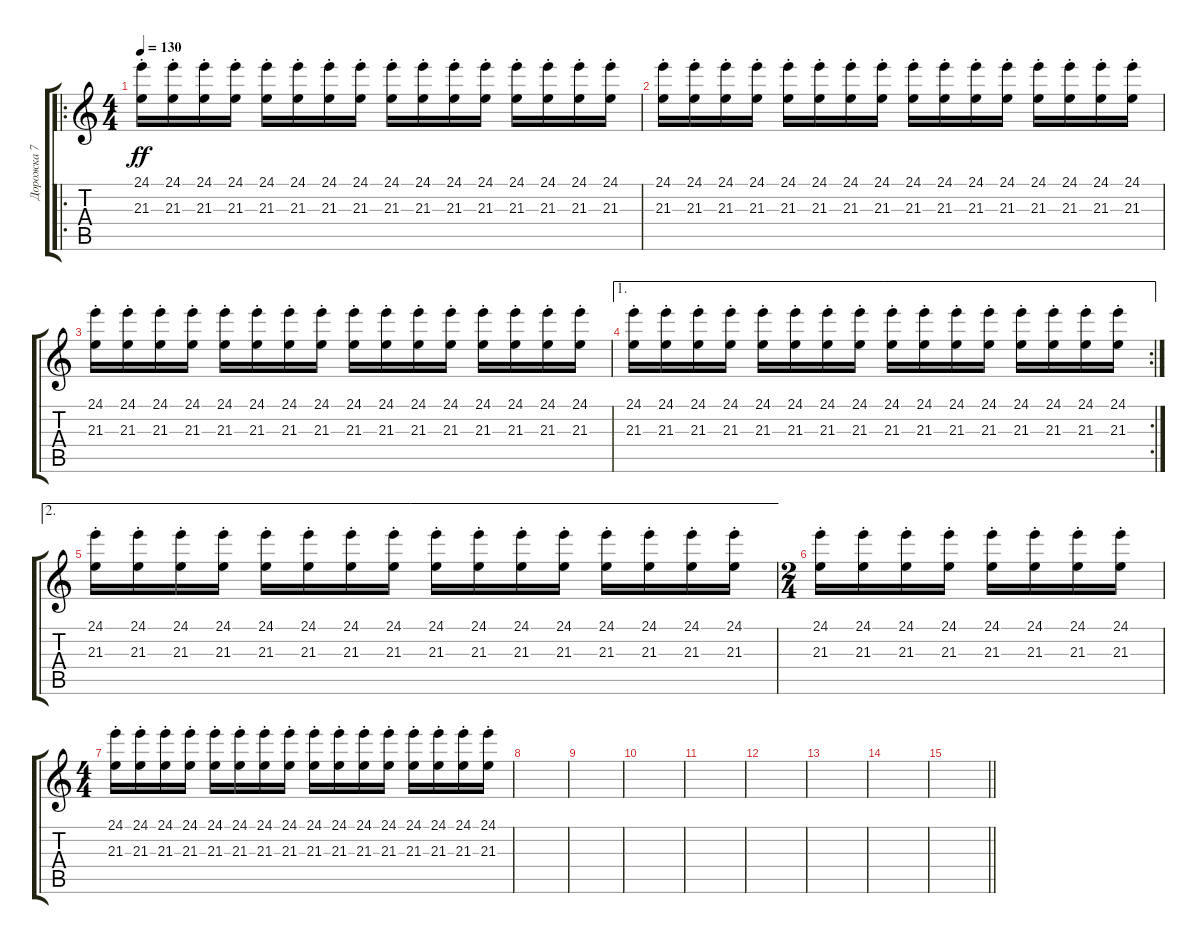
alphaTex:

\track ("Дорожка 7" "Дорожка 7") {instrument tenorsax}
\staff {score tabs}
\tuning (E4 B3 G3 D3 A2 E2) {hide}
\ro
\ts (4 4)
\tempo 130
\clef g2
\ks c
(24.1{st} 21.3{st}).16{dy ff} (24.1{st} 21.3{st}).16 (24.1{st} 21.3{st}).16 (24.1{st} 21.3{st}).16 (24.1{st} 21.3{st}).16 (24.1{st} 21.3{st}).16 (24.1{st} 21.3{st}).16 (24.1{st} 21.3{st}).16 (24.1{st} 21.3{st}).16 (24.1{st} 21.3{st}).16 (24.1{st} 21.3{st}).16 (24.1{st} 21.3{st}).16 (24.1{st} 21.3{st}).16 (24.1{st} 21.3{st}).16 (24.1{st} 21.3{st}).16 (24.1{st} 21.3{st}).16 |
(24.1{st} 21.3{st}).16 (24.1{st} 21.3{st}).16 (24.1{st} 21.3{st}).16 (24.1{st} 21.3{st}).16 (24.1{st} 21.3{st}).16 (24.1{st} 21.3{st}).16 (24.1{st} 21.3{st}).16 (24.1{st} 21.3{st}).16 (24.1{st} 21.3{st}).16 (24.1{st} 21.3{st}).16 (24.1{st} 21.3{st}).16 (24.1{st} 21.3{st}).16 (24.1{st} 21.3{st}).16 (24.1{st} 21.3{st}).16 (24.1{st} 21.3{st}).16 (24.1{st} 21.3{st}).16 |
(24.1{st} 21.3{st}).16 (24.1{st} 21.3{st}).16 (24.1{st} 21.3{st}).16 (24.1{st} 21.3{st}).16 (24.1{st} 21.3{st}).16 (24.1{st} 21.3{st}).16 (24.1{st} 21.3{st}).16 (24.1{st} 21.3{st}).16 (24.1{st} 21.3{st}).16 (24.1{st} 21.3{st}).16 (24.1{st} 21.3{st}).16 (24.1{st} 21.3{st}).16 (24.1{st} 21.3{st}).16 (24.1{st} 21.3{st}).16 (24.1{st} 21.3{st}).16 (24.1{st} 21.3{st}).16 |
\ae 1
\rc 2
(24.1{st} 21.3{st}).16 (24.1{st} 21.3{st}).16 (24.1{st} 21.3{st}).16 (24.1{st} 21.3{st}).16 (24.1{st} 21.3{st}).16 (24.1{st} 21.3{st}).16 (24.1{st} 21.3{st}).16 (24.1{st} 21.3{st}).16 (24.1{st} 21.3{st}).16 (24.1{st} 21.3{st}).16 (24.1{st} 21.3{st}).16 (24.1{st} 21.3{st}).16 (24.1{st} 21.3{st}).16 (24.1{st} 21.3{st}).16 (24.1{st} 21.3{st}).16 (24.1{st} 21.3{st}).16 |
\ae 2
(24.1{st} 21.3{st}).16 (24.1{st} 21.3{st}).16 (24.1{st} 21.3{st}).16 (24.1{st} 21.3{st}).16 (24.1{st} 21.3{st}).16 (24.1{st} 21.3{st}).16 (24.1{st} 21.3{st}).16 (24.1{st} 21.3{st}).16 (24.1{st} 21.3{st}).16 (24.1{st} 21.3{st}).16 (24.1{st} 21.3{st}).16 (24.1{st} 21.3{st}).16 (24.1{st} 21.3{st}).16 (24.1{st} 21.3{st}).16 (24.1{st} 21.3{st}).16 (24.1{st} 21.3{st}).16 |
\ts (2 4)
(24.1{st} 21.3{st}).16 (24.1{st} 21.3{st}).16 (24.1{st} 21.3{st}).16 (24.1{st} 21.3{st}).16 (24.1{st} 21.3{st}).16 (24.1{st} 21.3{st}).16 (24.1{st} 21.3{st}).16 (24.1{st} 21.3{st}).16 |
\ts (4 4)
(24.1{st} 21.3{st}).16 (24.1{st} 21.3{st}).16 (24.1{st} 21.3{st}).16 (24.1{st} 21.3{st}).16 (24.1{st} 21.3{st}).16 (24.1{st} 21.3{st}).16 (24.1{st} 21.3{st}).16 (24.1{st} 21.3{st}).16 (24.1{st} 21.3{st}).16 (24.1{st} 21.3{st}).16 (24.1{st} 21.3{st}).16 (24.1{st} 21.3{st}).16 (24.1{st} 21.3{st}).16 (24.1{st} 21.3{st}).16 (24.1{st} 21.3{st}).16 (24.1{st} 21.3{st}).16 |
|
|
|
|
|
|
|
\barLineRight lightlight
